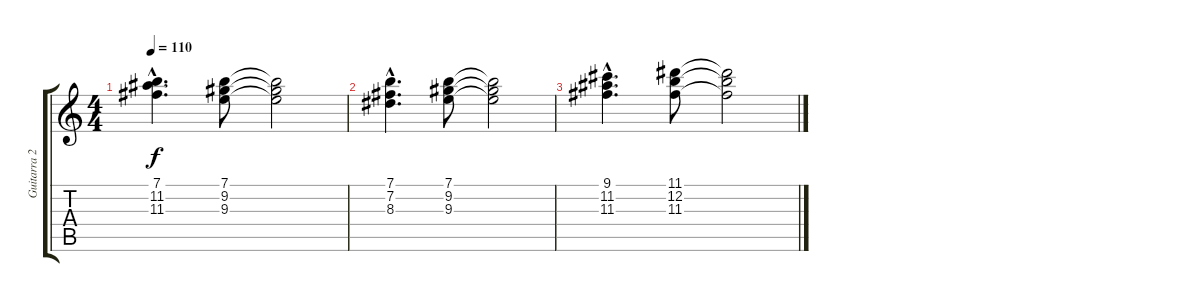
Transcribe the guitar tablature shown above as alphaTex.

\track ("Guitarra 2" "Guitarra 2") {instrument distortionguitar}
\staff {score tabs}
\tuning (E4 B3 G3 D3 A2 E2) {hide}
\ts (4 4)
\tempo 110
\clef g2
\ks c
(7.1{hac} 11.2{hac} 11.3{hac}).4{d dy f} (7.1 9.2 9.3).8 (7.1{t} 9.2{t} 9.3{t}).2 |
(7.1{hac} 7.2{hac} 8.3{hac}).4{d} (7.1 9.2 9.3).8 (7.1{t} 9.2{t} 9.3{t}).2 |
(9.1{hac} 11.2{hac} 11.3{hac}).4{d} (11.1 12.2 11.3).8 (11.1{t} 12.2{t} 11.3{t}).2
